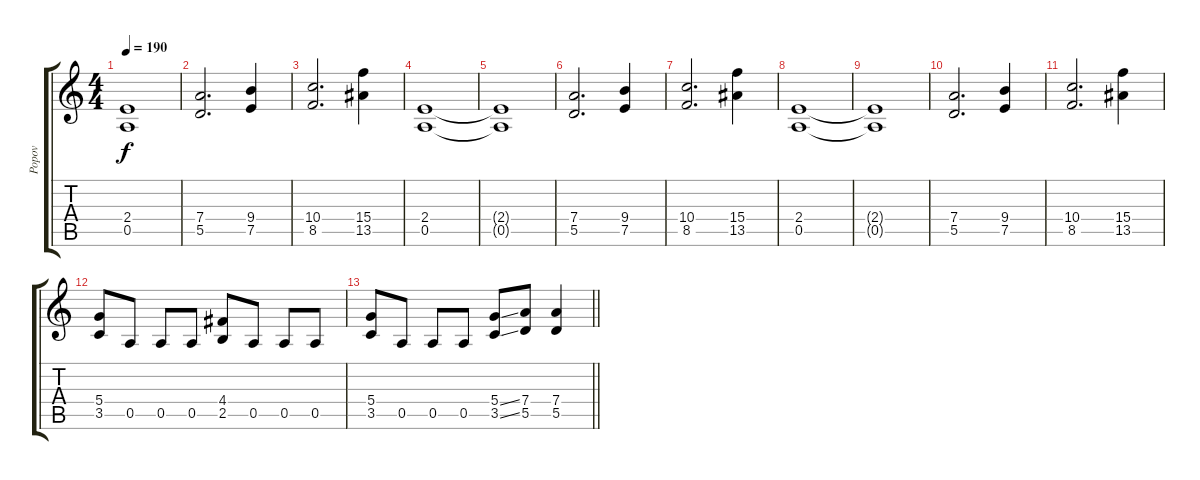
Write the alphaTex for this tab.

\track ("Popov" "Popov") {instrument distortionguitar}
\staff {score tabs}
\tuning (E4 B3 G3 D3 A2 E2) {hide}
\ts (4 4)
\tempo 190
\clef g2
\ks c
(2.4{t} 0.5{t}).1{dy f} |
(7.4 5.5).2{d} (9.4 7.5).4 |
(10.4 8.5).2{d} (15.4 13.5).4 |
(2.4 0.5).1 |
(2.4{t} 0.5{t}).1 |
(7.4 5.5).2{d} (9.4 7.5).4 |
(10.4 8.5).2{d} (15.4 13.5).4 |
(2.4 0.5).1 |
(2.4{t} 0.5{t}).1 |
(7.4 5.5).2{d} (9.4 7.5).4 |
(10.4 8.5).2{d} (15.4 13.5).4 |
(5.4 3.5).8 0.5.8 0.5.8 0.5.8 (4.4 2.5).8 0.5.8 0.5.8 0.5.8 |
\barLineRight lightlight
(5.4 3.5).8 0.5.8 0.5.8 0.5.8 (5.4{ss} 3.5{ss}).8 (7.4 5.5).8 (7.4 5.5).4
